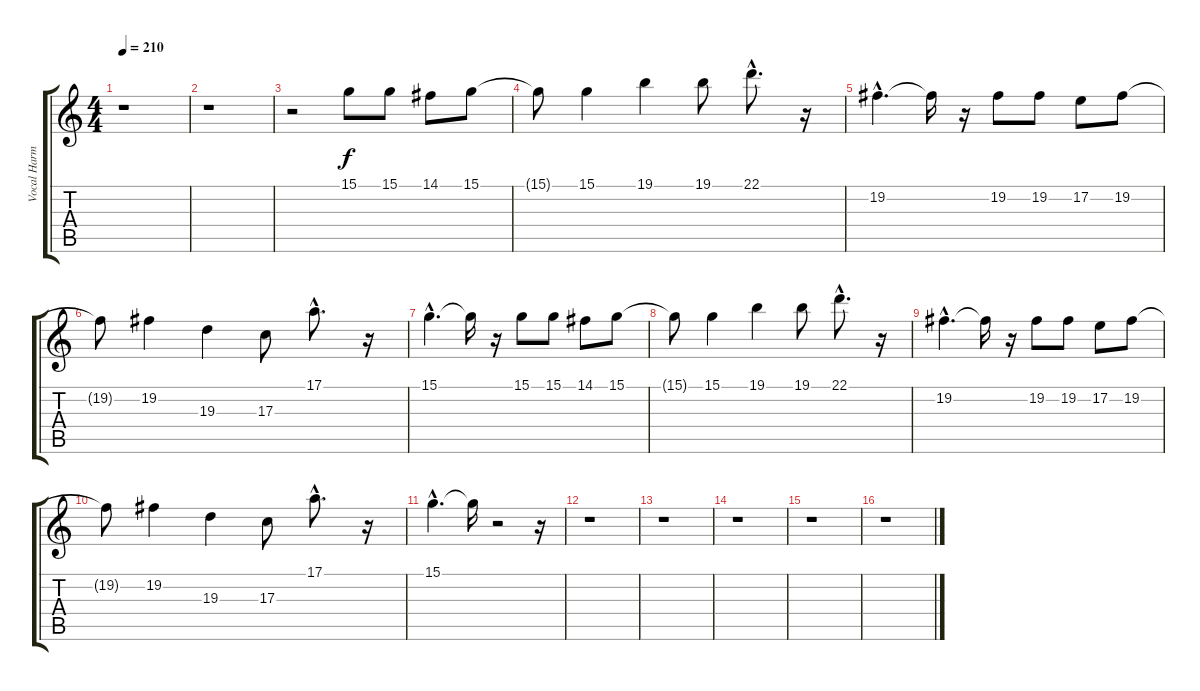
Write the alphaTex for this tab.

\track ("Vocal Harmony" "Vocal Harm") {instrument choiraahs}
\staff {score tabs}
\tuning (E4 B3 G3 D3 A2 E2) {hide}
\ts (4 4)
\tempo 210
\clef g2
\ks c
r.1{dy f} |
r.1 |
r.2 15.1.8 15.1.8 14.1.8 15.1.8 |
15.1{t}.8 15.1.4 19.1.4 19.1.8 22.1{hac}.8{d} r.16 |
19.2{hac}.4{d} 19.2{t}.16 r.16 19.2.8 19.2.8 17.2.8 19.2.8 |
19.2{t}.8 19.2.4 19.3.4 17.3.8 17.1{hac}.8{d} r.16 |
15.1{hac}.4{d} 15.1{t}.16 r.16 15.1.8 15.1.8 14.1.8 15.1.8 |
15.1{t}.8 15.1.4 19.1.4 19.1.8 22.1{hac}.8{d} r.16 |
19.2{hac}.4{d} 19.2{t}.16 r.16 19.2.8 19.2.8 17.2.8 19.2.8 |
19.2{t}.8 19.2.4 19.3.4 17.3.8 17.1{hac}.8{d} r.16 |
15.1{hac}.4{d} 15.1{t}.16 r.2 r.16 |
r.1 |
r.1 |
r.1 |
r.1 |
r.1
